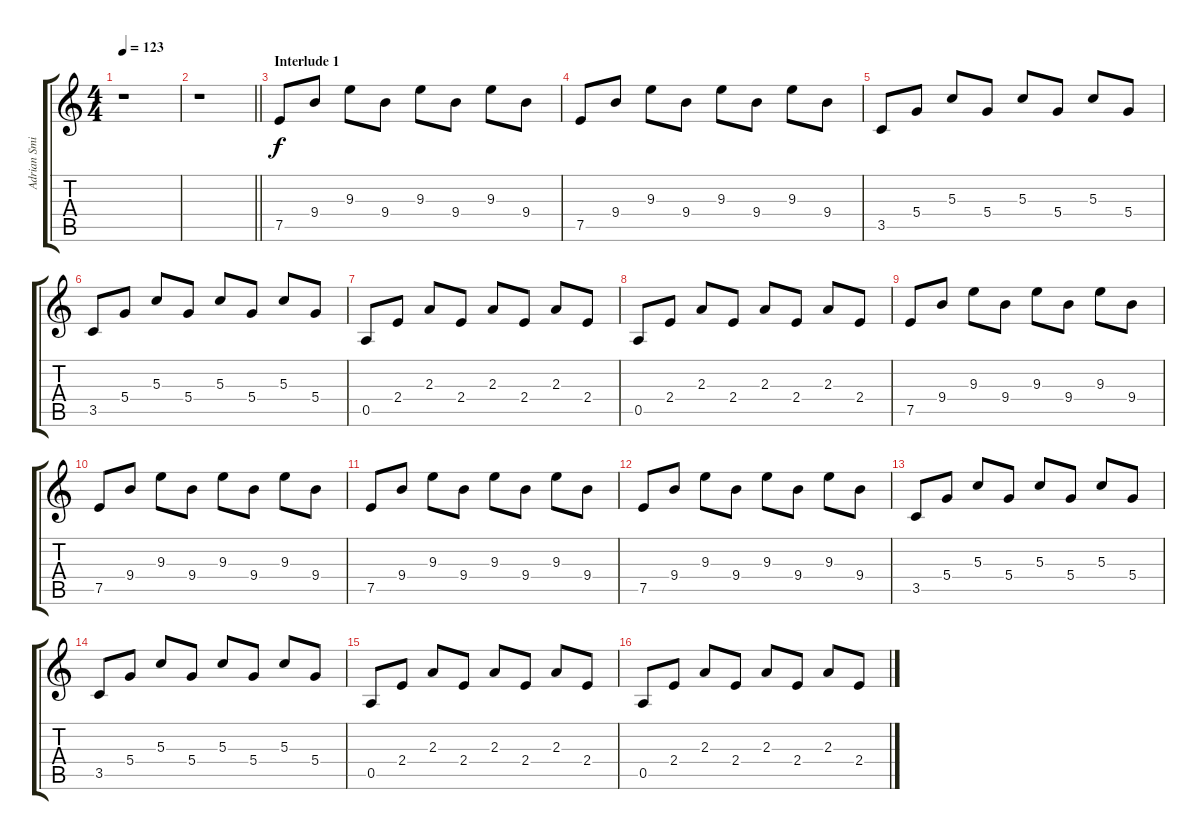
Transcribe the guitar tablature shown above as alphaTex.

\track ("Adrian Smith" "Adrian Smi") {instrument overdrivenguitar}
\staff {score tabs}
\tuning (E4 B3 G3 D3 A2 E2) {hide}
\ts (4 4)
\tempo 123
\clef g2
\ks c
r.1{dy f} |
\barLineRight lightlight
r.1 |
\section ("" "Interlude 1")
7.5.8{instrument electricguitarjazz} 9.4.8 9.3.8 9.4.8 9.3.8 9.4.8 9.3.8 9.4.8 |
7.5.8 9.4.8 9.3.8 9.4.8 9.3.8 9.4.8 9.3.8 9.4.8 |
3.5.8 5.4.8 5.3.8 5.4.8 5.3.8 5.4.8 5.3.8 5.4.8 |
3.5.8 5.4.8 5.3.8 5.4.8 5.3.8 5.4.8 5.3.8 5.4.8 |
0.5.8 2.4.8 2.3.8 2.4.8 2.3.8 2.4.8 2.3.8 2.4.8 |
0.5.8 2.4.8 2.3.8 2.4.8 2.3.8 2.4.8 2.3.8 2.4.8 |
7.5.8 9.4.8 9.3.8 9.4.8 9.3.8 9.4.8 9.3.8 9.4.8 |
7.5.8 9.4.8 9.3.8 9.4.8 9.3.8 9.4.8 9.3.8 9.4.8 |
7.5.8 9.4.8 9.3.8 9.4.8 9.3.8 9.4.8 9.3.8 9.4.8 |
7.5.8 9.4.8 9.3.8 9.4.8 9.3.8 9.4.8 9.3.8 9.4.8 |
3.5.8 5.4.8 5.3.8 5.4.8 5.3.8 5.4.8 5.3.8 5.4.8 |
3.5.8 5.4.8 5.3.8 5.4.8 5.3.8 5.4.8 5.3.8 5.4.8 |
0.5.8 2.4.8 2.3.8 2.4.8 2.3.8 2.4.8 2.3.8 2.4.8 |
0.5.8 2.4.8 2.3.8 2.4.8 2.3.8 2.4.8 2.3.8 2.4.8
